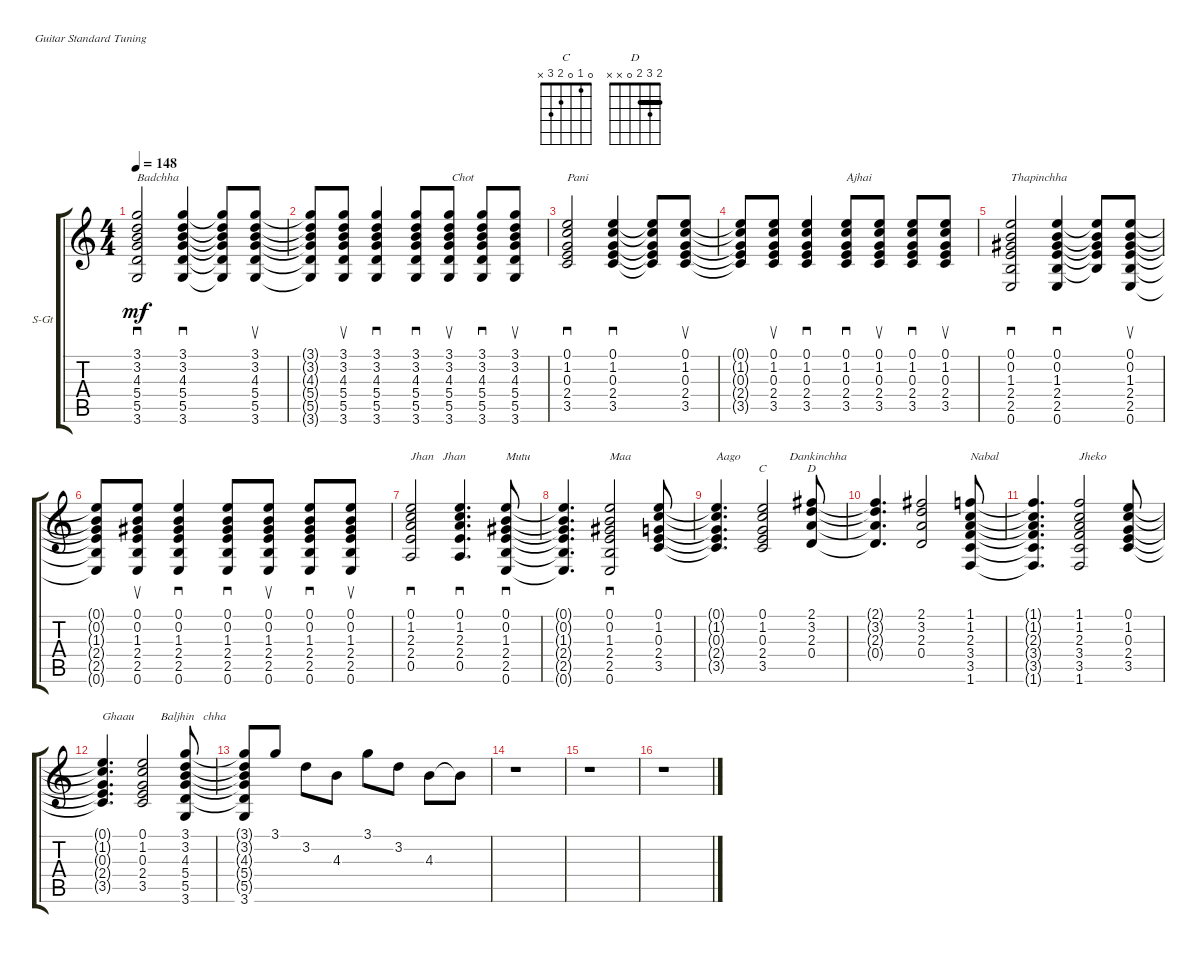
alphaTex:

\defaultSystemsLayout 4
\bracketExtendMode groupsimilarinstruments
\firstSystemTrackNameOrientation horizontal
\otherSystemsTrackNameOrientation horizontal
\track ("Steel Guitar" "S-Gt") {instrument acousticguitarsteel}
\staff {score tabs}
\tuning (E4 B3 G3 D3 A2 E2)
\chord ("C" 0 1 0 2 3 x)
\chord ("D" 2 3 2 0 x x) {barre 2}
\ts (4 4)
\tempo 148
\clef g2
\ks c
(5.5 5.4 4.3 3.2 3.1 3.6).2{sd txt "Badchha" dy mf} (3.1 3.2 4.3 5.4 5.5 3.6).4{sd} (5.5{t} 5.4{t} 4.3{t} 3.2{t} 3.1{t} 3.6{t}).8 (5.5 5.4 4.3 3.2 3.1 3.6).8{su} |
(5.5{t} 5.4{t} 4.3{t} 3.2{t} 3.1{t} 3.6{t}).8 (5.5 5.4 4.3 3.2 3.1 3.6).8{su} (5.5 5.4 4.3 3.2 3.1 3.6).4{sd} (5.5 5.4 4.3 3.2 3.1 3.6).8{sd} (5.5 5.4 4.3 3.2 3.1 3.6).8{su txt " Chot"} (5.5 5.4 4.3 3.2 3.1 3.6).8{sd} (5.5 5.4 4.3 3.2 3.1 3.6).8{su} |
(3.5 2.4 0.3 1.2 0.1).2{sd txt "Pani"} (0.1 1.2 0.3 2.4 3.5).4{sd} (3.5{t} 2.4{t} 0.3{t} 1.2{t} 0.1{t}).8 (3.5 2.4 0.3 1.2 0.1).8{su} |
(3.5{t} 2.4{t} 0.3{t} 1.2{t} 0.1{t}).8 (3.5 2.4 0.3 1.2 0.1).8{su} (3.5 2.4 0.3 1.2 0.1).4{sd} (3.5 2.4 0.3 1.2 0.1).8{sd txt "Ajhai"} (3.5 2.4 0.3 1.2 0.1).8{su} (3.5 2.4 0.3 1.2 0.1).8{sd} (3.5 2.4 0.3 1.2 0.1).8{su} |
(2.5 2.4 1.3 0.2 0.1 0.6).2{sd txt "Thapinchha"} (0.1 0.2 1.3 2.4 2.5 0.6).4{sd} (2.5{t} 2.4{t} 1.3{t} 0.2{t} 0.1{t}).8 (2.5 2.4 1.3 0.2 0.1 0.6).8{su} |
(2.5{t} 2.4{t} 1.3{t} 0.2{t} 0.1{t} 0.6{t}).8 (2.5 2.4 1.3 0.2 0.1 0.6).8{su} (2.5 2.4 1.3 0.2 0.1 0.6).4{sd} (2.5 2.4 1.3 0.2 0.1 0.6).8{sd} (2.5 2.4 1.3 0.2 0.1 0.6).8{su} (2.5 2.4 1.3 0.2 0.1 0.6).8{sd} (2.5 2.4 1.3 0.2 0.1 0.6).8{su} |
(0.1 1.2 2.3 2.4 0.5).2{sd txt "Jhan   Jhan"} (0.1 1.2 2.3 2.4 0.5).4{d sd} (0.1 0.2 1.3 2.4 2.5 0.6).8{sd txt "Mutu"} |
(2.5{t} 2.4{t} 1.3{t} 0.6{t} 0.2{t} 0.1{t}).4{d} (0.6 2.5 2.4 1.3 0.2 0.1).2{sd txt "Maa"} (3.5 2.4 0.3 1.2 0.1).8 |
(0.1{t} 1.2{t} 0.3{t} 2.4{t} 3.5{t}).4{d txt "Aago"} (0.1 1.2 0.3 2.4 3.5).2{ch "C" txt "         Dankinchha"} (2.1 3.2 2.3 0.4).8{ch "D"} |
(0.4{t} 2.3{t} 3.2{t} 2.1{t}).4{d} (0.4 2.3 3.2 2.1).2 (1.1 1.2 2.3 3.4 3.5 1.6).8{txt "Nabal"} |
(1.6{t} 3.5{t} 3.4{t} 2.3{t} 1.2{t} 1.1{t}).4{d} (1.6 3.5 3.4 2.3 1.2 1.1).2{txt "Jheko"} (3.5 2.4 0.3 1.2 0.1).8 |
(0.1{t} 1.2{t} 0.3{t} 2.4{t} 3.5{t}).4{d txt "Ghaau"} (0.1 1.2 0.3 2.4 3.5).2{txt "      Baljhin   chha"} (3.6 5.5 5.4 4.3 3.2 3.1).8 |
(3.1{t} 3.2{t} 4.3{t} 5.4{t} 5.5{t} 3.6).8 3.1.8 3.2.8 4.3.8 3.1.8 3.2.8 4.3.8 4.3{t}.8 |
r.1 |
r.1 |
r.1
